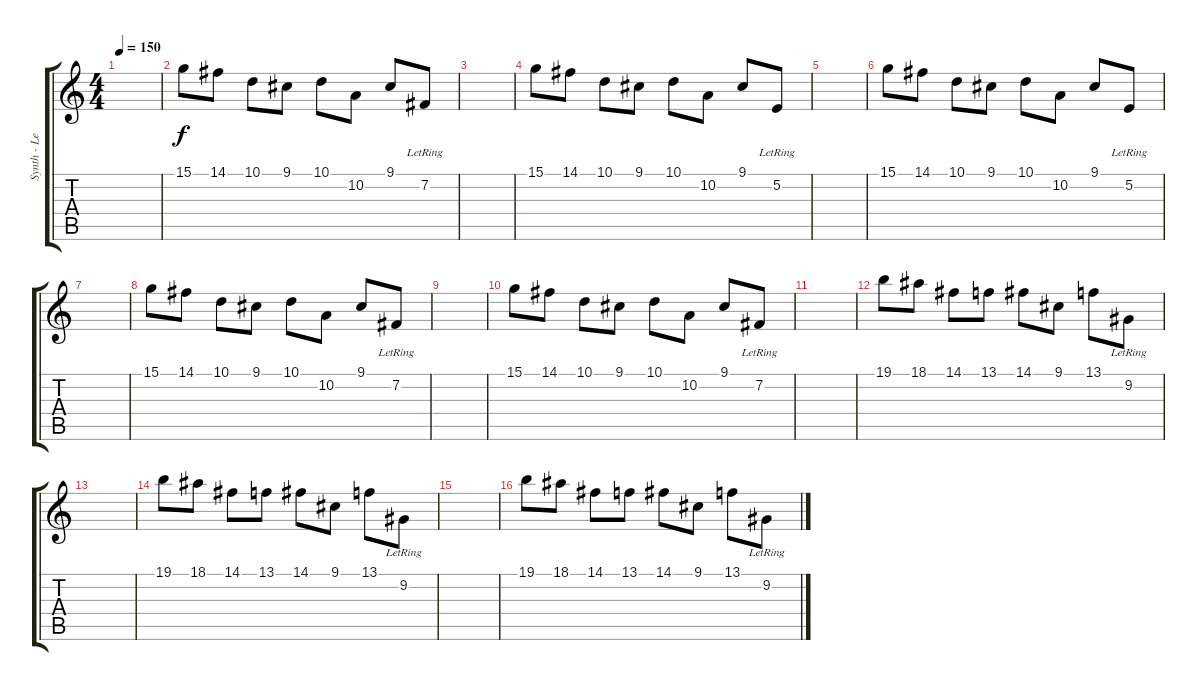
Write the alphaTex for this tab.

\track ("Synth - Lead Doubled" "Synth - Le") {instrument pad5bowed}
\staff {score tabs}
\tuning (E4 B3 G3 D3 A2 E2) {hide}
\ts (4 4)
\tempo 150
\clef g2
\ks c
|
15.1.8 14.1.8 10.1.8 9.1.8 10.1.8 10.2.8 9.1.8 7.2{lr}.8 |
|
15.1.8 14.1.8 10.1.8 9.1.8 10.1.8 10.2.8 9.1.8 5.2{lr}.8 |
|
15.1.8 14.1.8 10.1.8 9.1.8 10.1.8 10.2.8 9.1.8 5.2{lr}.8 |
|
15.1.8 14.1.8 10.1.8 9.1.8 10.1.8 10.2.8 9.1.8 7.2{lr}.8 |
|
15.1.8 14.1.8 10.1.8 9.1.8 10.1.8 10.2.8 9.1.8 7.2{lr}.8 |
|
19.1.8 18.1.8 14.1.8 13.1.8 14.1.8 9.1.8 13.1.8 9.2{lr}.8 |
|
19.1.8 18.1.8 14.1.8 13.1.8 14.1.8 9.1.8 13.1.8 9.2{lr}.8 |
|
19.1.8 18.1.8 14.1.8 13.1.8 14.1.8 9.1.8 13.1.8 9.2{lr}.8
